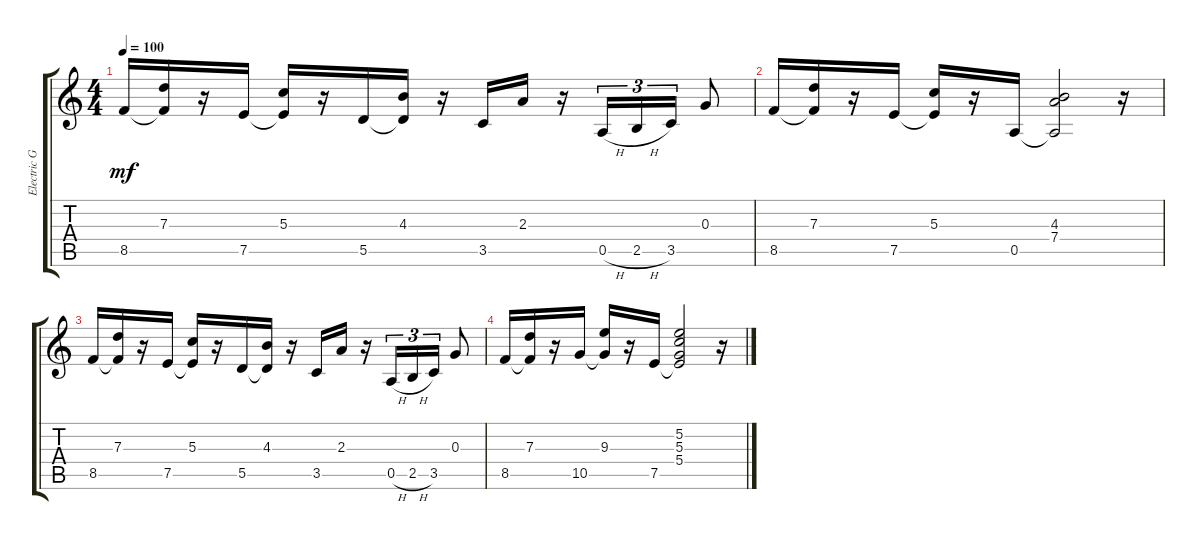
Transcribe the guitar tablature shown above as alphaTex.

\track ("Electric Guitar" "Electric G") {instrument electricguitarclean}
\staff {score tabs}
\tuning (E4 B3 G3 D3 A2 E2) {hide}
\ts (4 4)
\tempo 100
\clef g2
\ks c
8.5.16{dy mf instrument electricguitarclean} (7.3 8.5{t}).16 r.16 7.5.16 (5.3 7.5{t}).16 r.16 5.5.16 (4.3 5.5{t}).16 r.16 3.5.16 2.3.16 r.16 0.5{h}.16{tu (3 2)} 2.5{h}.16{tu (3 2)} 3.5.16{tu (3 2)} 0.3.8 |
8.5.16 (7.3 8.5{t}).16 r.16 7.5.16 (5.3 7.5{t}).16 r.16 0.5.16 (4.3 7.4 0.5{t}).2 r.16 |
8.5.16 (7.3 8.5{t}).16 r.16 7.5.16 (5.3 7.5{t}).16 r.16 5.5.16 (4.3 5.5{t}).16 r.16 3.5.16 2.3.16 r.16 0.5{h}.16{tu (3 2)} 2.5{h}.16{tu (3 2)} 3.5.16{tu (3 2)} 0.3.8 |
8.5.16 (7.3 8.5{t}).16 r.16 10.5.16 (9.3 10.5{t}).16 r.16 7.5.16 (5.2 5.3 5.4 7.5{t}).2 r.16
